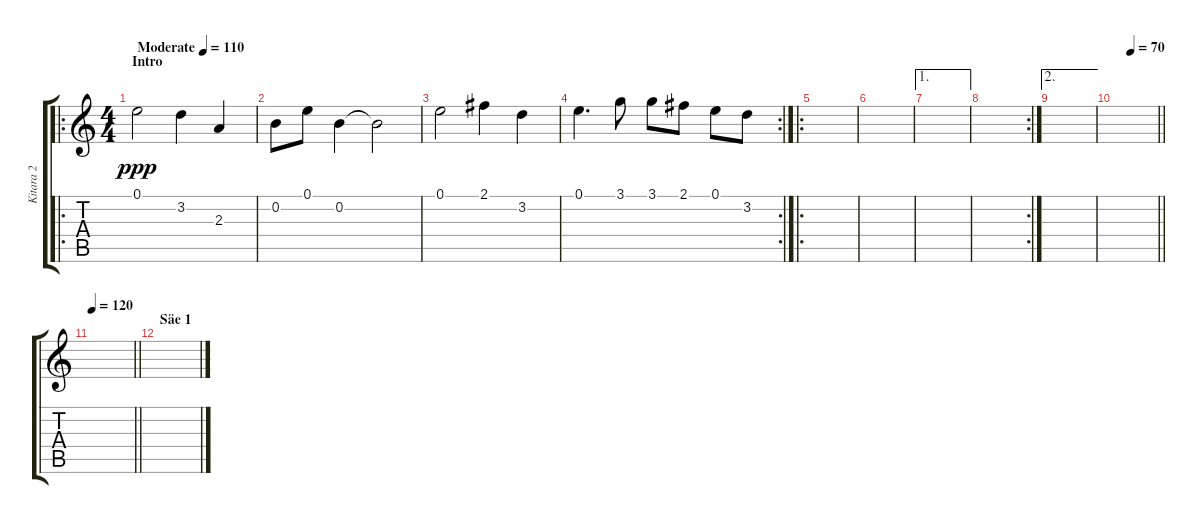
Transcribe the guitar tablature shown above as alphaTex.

\track ("Kitara 2" "Kitara 2") {instrument overdrivenguitar}
\staff {score tabs}
\tuning (E4 B3 G3 D3 A2 E2) {hide}
\ro
\ts (4 4)
\section ("" "Intro")
\tempo (110 "Moderate")
\clef g2
\ks c
0.1.2{dy ppp instrument overdrivenguitar} 3.2.4 2.3.4 |
0.2.8 0.1.8 0.2.4 0.2{t}.2 |
0.1.2 2.1.4 3.2.4 |
\rc 2
0.1.4{d} 3.1.8 3.1.8 2.1.8 0.1.8 3.2.8 |
\ro
|
|
\ae 1
|
\rc 2
|
\ae 2
|
\tempo (70 0.375)
\barLineRight lightlight
|
\tempo 120
\barLineRight lightlight
|
\section ("" "Säe 1")
